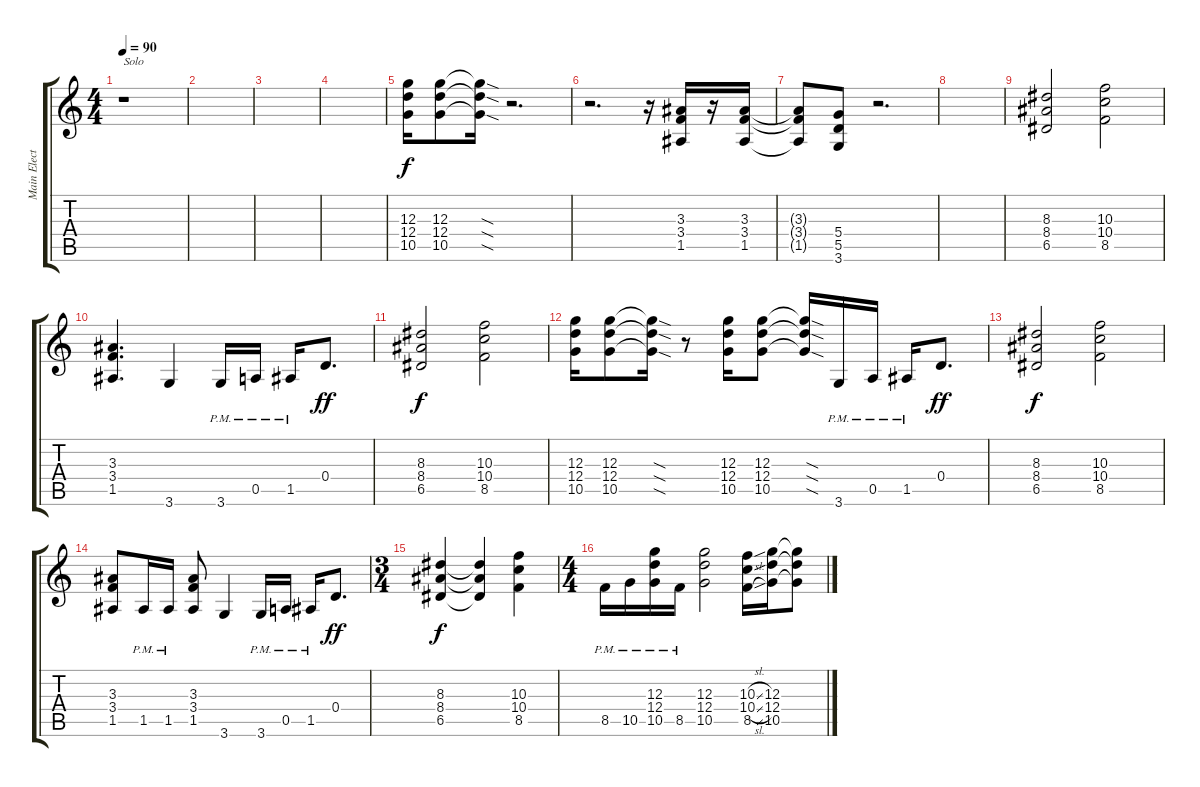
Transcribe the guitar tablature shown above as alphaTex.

\track ("Main Elect" "Main Elect") {instrument distortionguitar}
\staff {score tabs}
\tuning (E4 B3 G3 D3 A2 E2) {hide}
\ts (4 4)
\tempo 90
\clef g2
\ks c
r.1{txt "Solo" dy f} |
|
|
|
(12.3 12.4 10.5).16 (12.3 12.4 10.5).8 (12.3{sod t} 12.4{sod t} 10.5{sod t}).16 r.2{d} |
r.2{d} r.16 (3.3 3.4 1.5).16 r.16 (3.3 3.4 1.5).16 |
(3.3{t} 3.4{t} 1.5{t}).8 (5.4 5.5 3.6).8 r.2{d} |
|
(8.3 8.4 6.5).2 (10.3 10.4 8.5).2 |
(3.3 3.4 1.5).4{d} 3.6.4 3.6{pm}.16 0.5{pm}.16 1.5{pm}.16 0.4.8{d dy ff} |
(8.3 8.4 6.5).2{dy f} (10.3 10.4 8.5).2 |
(12.3 12.4 10.5).16 (12.3 12.4 10.5).8 (12.3{sod t} 12.4{sod t} 10.5{sod t}).16 r.8 (12.3 12.4 10.5).16 (12.3 12.4 10.5).8 (12.3{sod t} 12.4{sod t} 10.5{sod t}).16 3.6{pm}.16 0.5{pm}.16 1.5{pm}.16 0.4.8{d dy ff} |
(8.3 8.4 6.5).2{dy f} (10.3 10.4 8.5).2 |
(3.3 3.4 1.5).8 1.5{pm}.16 1.5{pm}.16 (3.3 3.4 1.5).8 3.6.4 3.6{pm}.16 0.5{pm}.16 1.5{pm}.16 0.4.8{d dy ff} |
\ts (3 4)
(8.3 8.4 6.5).4{dy f} (8.3{t} 8.4{t} 6.5{t}).4 (10.3 10.4 8.5).4 |
\ts (4 4)
8.5{pm}.16 10.5{pm}.16 (12.3{pm} 12.4{pm} 10.5{pm}).16 8.5{pm}.16 (12.3 12.4 10.5).2 (10.3{sl} 10.4{sl} 8.5{sl}).16 (12.3 12.4 10.5).16 (12.3{t} 12.4{t} 10.5{t}).8
